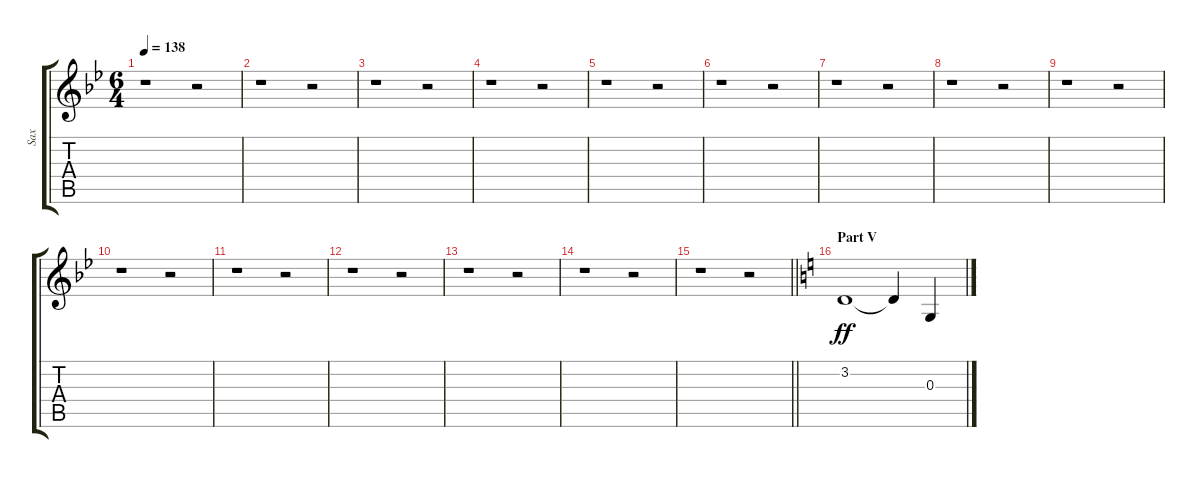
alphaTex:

\track ("Sax" "Sax") {instrument baritonesax}
\staff {score tabs}
\tuning (E4 B3 G3 D3 A2 E2) {hide}
\ts (6 4)
\tempo 138
\clef g2
\ks gminor
r.1{dy ff} r.2 |
r.1 r.2 |
r.1 r.2 |
r.1 r.2 |
r.1 r.2 |
r.1 r.2 |
r.1 r.2 |
r.1 r.2 |
r.1 r.2 |
r.1 r.2 |
r.1 r.2 |
r.1 r.2 |
r.1 r.2 |
r.1 r.2 |
\barLineRight lightlight
r.1 r.2 |
\section ("" "Part V")
\ks c
3.2.1 3.2{t}.4 0.3.4
